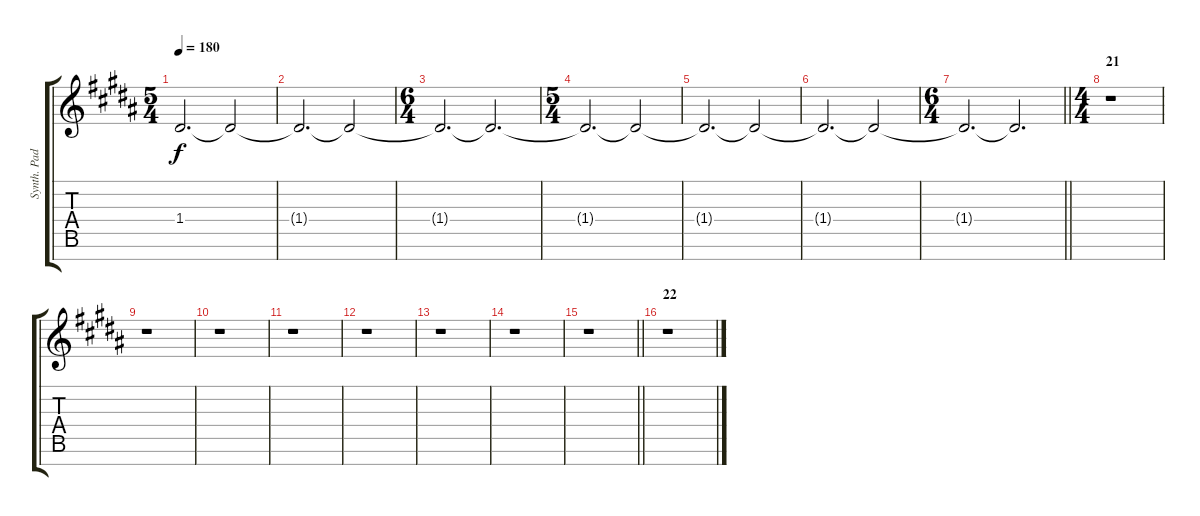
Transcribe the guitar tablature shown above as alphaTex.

\track ("Synth. Pad" "Synth. Pad") {instrument pad2warm}
\staff {score tabs}
\tuning (E5 B4 G4 D4 A3 E3 B2) {hide}
\ts (5 4)
\tempo 180
\clef g2
\ks b
1.4{t}.2{d dy f} 1.4{t}.2 |
1.4{t}.2{d} 1.4{t}.2 |
\ts (6 4)
1.4{t}.2{d} 1.4{t}.2{d} |
\ts (5 4)
1.4{t}.2{d} 1.4{t}.2 |
1.4{t}.2{d} 1.4{t}.2 |
1.4{t}.2{d} 1.4{t}.2 |
\ts (6 4)
\barLineRight lightlight
1.4{t}.2{d} 1.4{t}.2{d} |
\ts (4 4)
\section ("" "21")
r.1 |
r.1 |
r.1 |
r.1 |
r.1 |
r.1 |
r.1 |
\barLineRight lightlight
r.1 |
\section ("" "22")
r.1
